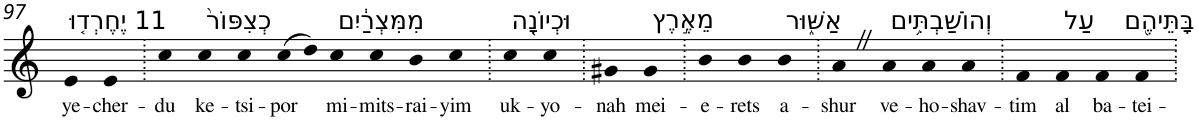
**kern	**text
*part1	*part1
*staff1	*staff1
*I"Piano	*
*I'Pno	*
!!LO:PB:g=z
*clefG2	*
*k[]	*
=97	=97
!LO:TX:a:t=11 יֶחֶרְד֤וּ	!
!	!LO:LY:b
4e	ye-
!	!LO:LY:b
4e	-cher-
=98.	=98.
!	!LO:LY:b
4cc	-du
!LO:TX:a:t=כְצִפּוֹר֙	!
!	!LO:LY:b
4cc	ke-
!	!LO:LY:b
4cc	-tsi-
!	!LO:LY:b
(>8cc	-por
8dd)	.
!LO:TX:a:t=מִמִּצְרַ֔יִם	!
!	!LO:LY:b
4cc	mi-
!	!LO:LY:b
4cc	-mits-
!	!LO:LY:b
4b	-rai-
!	!LO:LY:b
4cc	-yim
=99.	=99.
!LO:TX:a:t=וּכְיוֹנָ֖ה	!
!	!LO:LY:b
4cc	uk-
!	!LO:LY:b
4cc	-yo-
=100.	=100.
!	!LO:LY:b
4g#X	-nah
!LO:TX:a:t=מֵאֶ֣רֶץ	!
!	!LO:LY:b
4g#	mei-
=101.	=101.
!	!LO:LY:b
4b	-e-
!	!LO:LY:b
4b	-rets
!LO:TX:a:t=אַשּׁ֑וּר	!
!	!LO:LY:b
4b	a-
=102.	=102.
!	!LO:LY:b
4aZ	-shur
!LO:TX:a:t=וְהוֹשַׁבְתִּ֥ים	!
!	!LO:LY:b
4a	ve-
!	!LO:LY:b
4a	-ho-
!	!LO:LY:b
4a	-shav-
=103.	=103.
!	!LO:LY:b
4f	-tim
!LO:TX:a:t=עַל	!
!	!LO:LY:b
4f	al
!LO:TX:a:t=בָּתֵּיהֶ֖ם	!
!	!LO:LY:b
4f	ba-
!	!LO:LY:b
4f	-tei-
=.	=.
*-	*-
